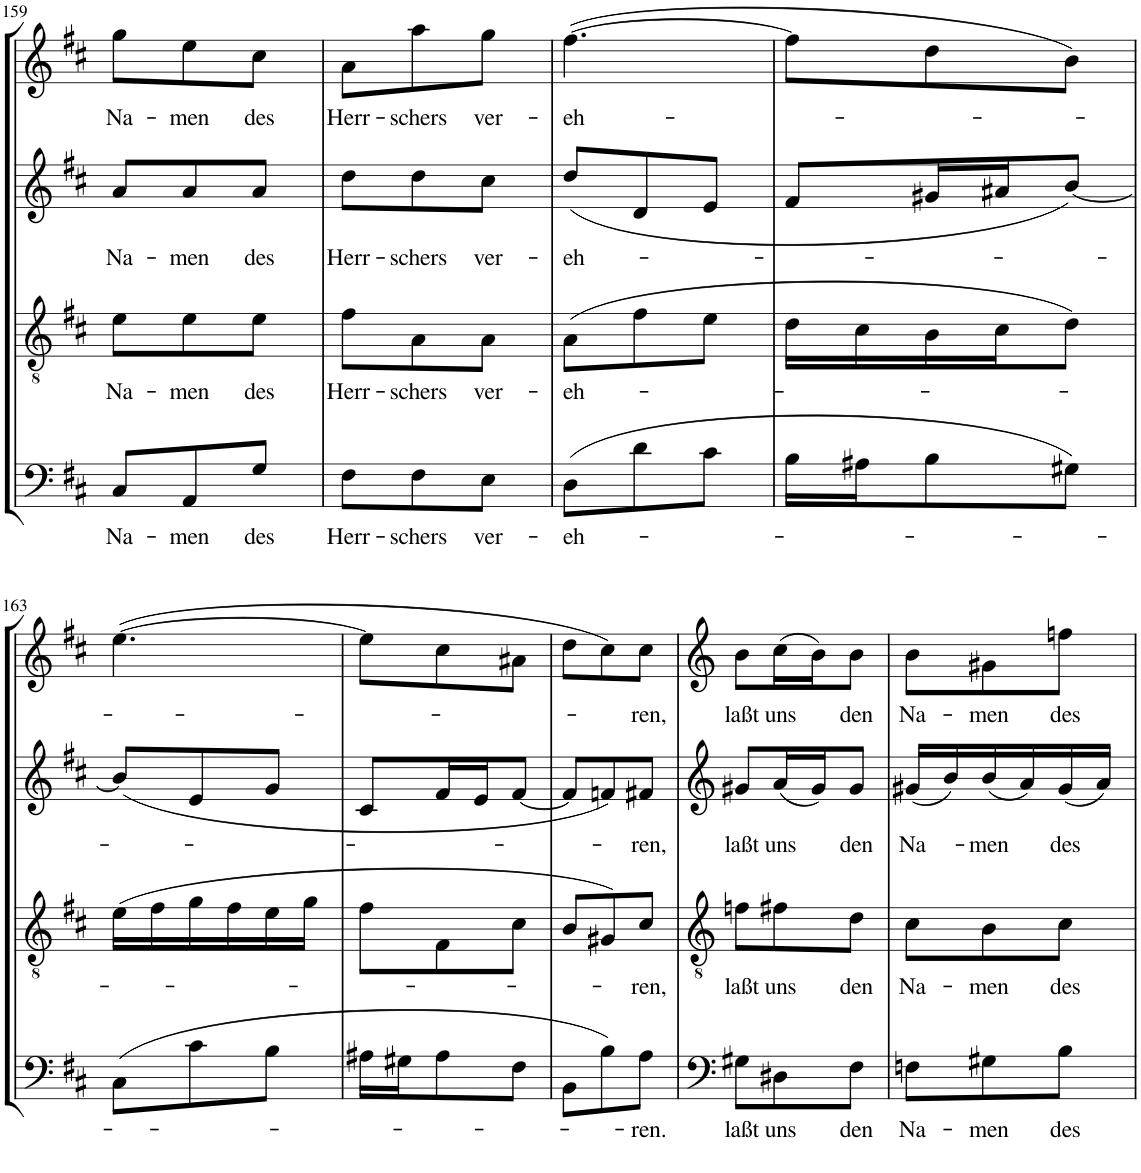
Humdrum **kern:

**kern	**text	**kern	**text	**kern	**text	**kern	**text
*part4	*part4	*part3	*part3	*part2	*part2	*part1	*part1
*staff4	*staff4	*staff3	*staff3	*staff2	*staff2	*staff1	*staff1
*I"BaÃ	*	*I"Tenor	*	*I"Alt	*	*I"Sopran	*
!!LO:PB:g=z
*clefF4	*	*clefGv2	*	*clefG2	*	*clefG2	*
*k[f#c#]	*	*k[f#c#]	*	*k[f#c#]	*	*k[f#c#]	*
*M3/8	*	*M3/8	*	*M3/8	*	*M3/8	*
=159	=159	=159	=159	=159	=159	=159	=159
!	!LO:LY:b	!	!LO:LY:b	!	!LO:LY:b	!	!LO:LY:b
8C#/L	Na-	8e\L	Na-	8a/L	Na-	8gg\L	Na-
!	!LO:LY:b	!	!LO:LY:b	!	!LO:LY:b	!	!LO:LY:b
8AA/	men	8e\	men	8a/	men	8ee\	men
!	!LO:LY:b	!	!LO:LY:b	!	!LO:LY:b	!	!LO:LY:b
8G/J	des	8e\J	des	8a/J	des	8cc#\J	des
=160	=160	=160	=160	=160	=160	=160	=160
!	!LO:LY:b	!	!LO:LY:b	!	!LO:LY:b	!	!LO:LY:b
8F#\L	Herr-	8f#\L	Herr-	8dd\L	Herr-	8a\L	Herr-
!	!LO:LY:b	!	!LO:LY:b	!	!LO:LY:b	!	!LO:LY:b
8F#\	schers	8A\	schers	8dd\	schers	8aa\	schers
!	!LO:LY:b	!	!LO:LY:b	!	!LO:LY:b	!	!LO:LY:b
8E\J	ver-	8A\J	ver-	8cc#\J	ver-	8gg\J	ver-
=161	=161	=161	=161	=161	=161	=161	=161
!	!LO:LY:b	!	!LO:LY:b	!	!LO:LY:b	!	!LO:LY:b
(8D\L	eh-	(8A\L	eh-	(8dd/L	eh-	([4.ff#\	eh-
8d\	.	8f#\	.	8d/	.	.	.
8c#\J	.	8e\J	.	8e/J	.	.	.
=162	=162	=162	=162	=162	=162	=162	=162
16B\LL	.	16d\LL	.	8f#/L	.	8ff#\L]	.
16A#X\J	.	16c#\	.	.	.	.	.
8B\	.	16B\	.	16g#X/L	.	8dd\	.
.	.	16c#\J	.	16a#X/J	.	.	.
8G#X\J)	.	8d\J)	.	[8b/J)	.	8b\J)	.
!!LO:LB:g=z
=163	=163	=163	=163	=163	=163	=163	=163
(8C#\L	.	(16e\LL	.	(8b/L]	.	([4.ee\	.
.	.	16f#\	.	.	.	.	.
8c#\	.	16g\	.	8e/	.	.	.
.	.	16f#\	.	.	.	.	.
8B\J	.	16e\	.	8g/J	.	.	.
.	.	16g\JJ	.	.	.	.	.
=164	=164	=164	=164	=164	=164	=164	=164
16A#X\LL	.	8f#\L	.	8c#/L	.	8ee\L]	.
16G#X\J	.	.	.	.	.	.	.
8A#\	.	8F#\	.	16f#/L	.	8cc#\	.
.	.	.	.	16e/J	.	.	.
8F#\J	.	8c#\J	.	[8f#/J	.	8a#X\J	.
=165	=165	=165	=165	=165	=165	=165	=165
8BB\L	.	8B/L	.	8f#/L]	.	8dd\L	.
8B\)	.	8G#X/)	.	8fn/)	.	8cc#\)	.
!	!LO:LY:b	!	!LO:LY:b	!	!LO:LY:b	!	!LO:LY:b
8A\J	ren.	8c#/J	ren,	8f#X/J	ren,	8cc#\J	ren,
=166	=166	=166	=166	=166	=166	=166	=166
!	!LO:LY:b	!	!LO:LY:b	!	!LO:LY:b	!	!LO:LY:b
8G#X\L	laßt	8fn\L	laßt	8g#X/L	laßt	8b\L	laßt
!	!LO:LY:b	!	!LO:LY:b	!	!LO:LY:b	!	!LO:LY:b
8D#X\	uns	8f#X\	uns	(16a/L	uns	(16cc#\L	uns
.	.	.	.	16g#/J)	.	16b\J)	.
!	!LO:LY:b	!	!LO:LY:b	!	!LO:LY:b	!	!LO:LY:b
8F#\J	den	8d\J	den	8g#/J	den	8b\J	den
=167	=167	=167	=167	=167	=167	=167	=167
!	!LO:LY:b	!	!LO:LY:b	!	!LO:LY:b	!	!LO:LY:b
8Fn\L	Na-	8c#\L	Na-	(16g#X/LL	Na	8b\L	Na-
.	.	.	.	16b/)	.	.	.
!	!LO:LY:b	!	!LO:LY:b	!	!LO:LY:b	!	!LO:LY:b
8G#X\	men	8B\	men	(16b/	men	8g#X\	men
.	.	.	.	16a/)	.	.	.
!	!LO:LY:b	!	!LO:LY:b	!	!LO:LY:b	!	!LO:LY:b
8B\J	des	8c#\J	des	(16g#/	des	8ffn\J	des
.	.	.	.	16a/JJ)	.	.	.
=	=	=	=	=	=	=	=
*-	*-	*-	*-	*-	*-	*-	*-
